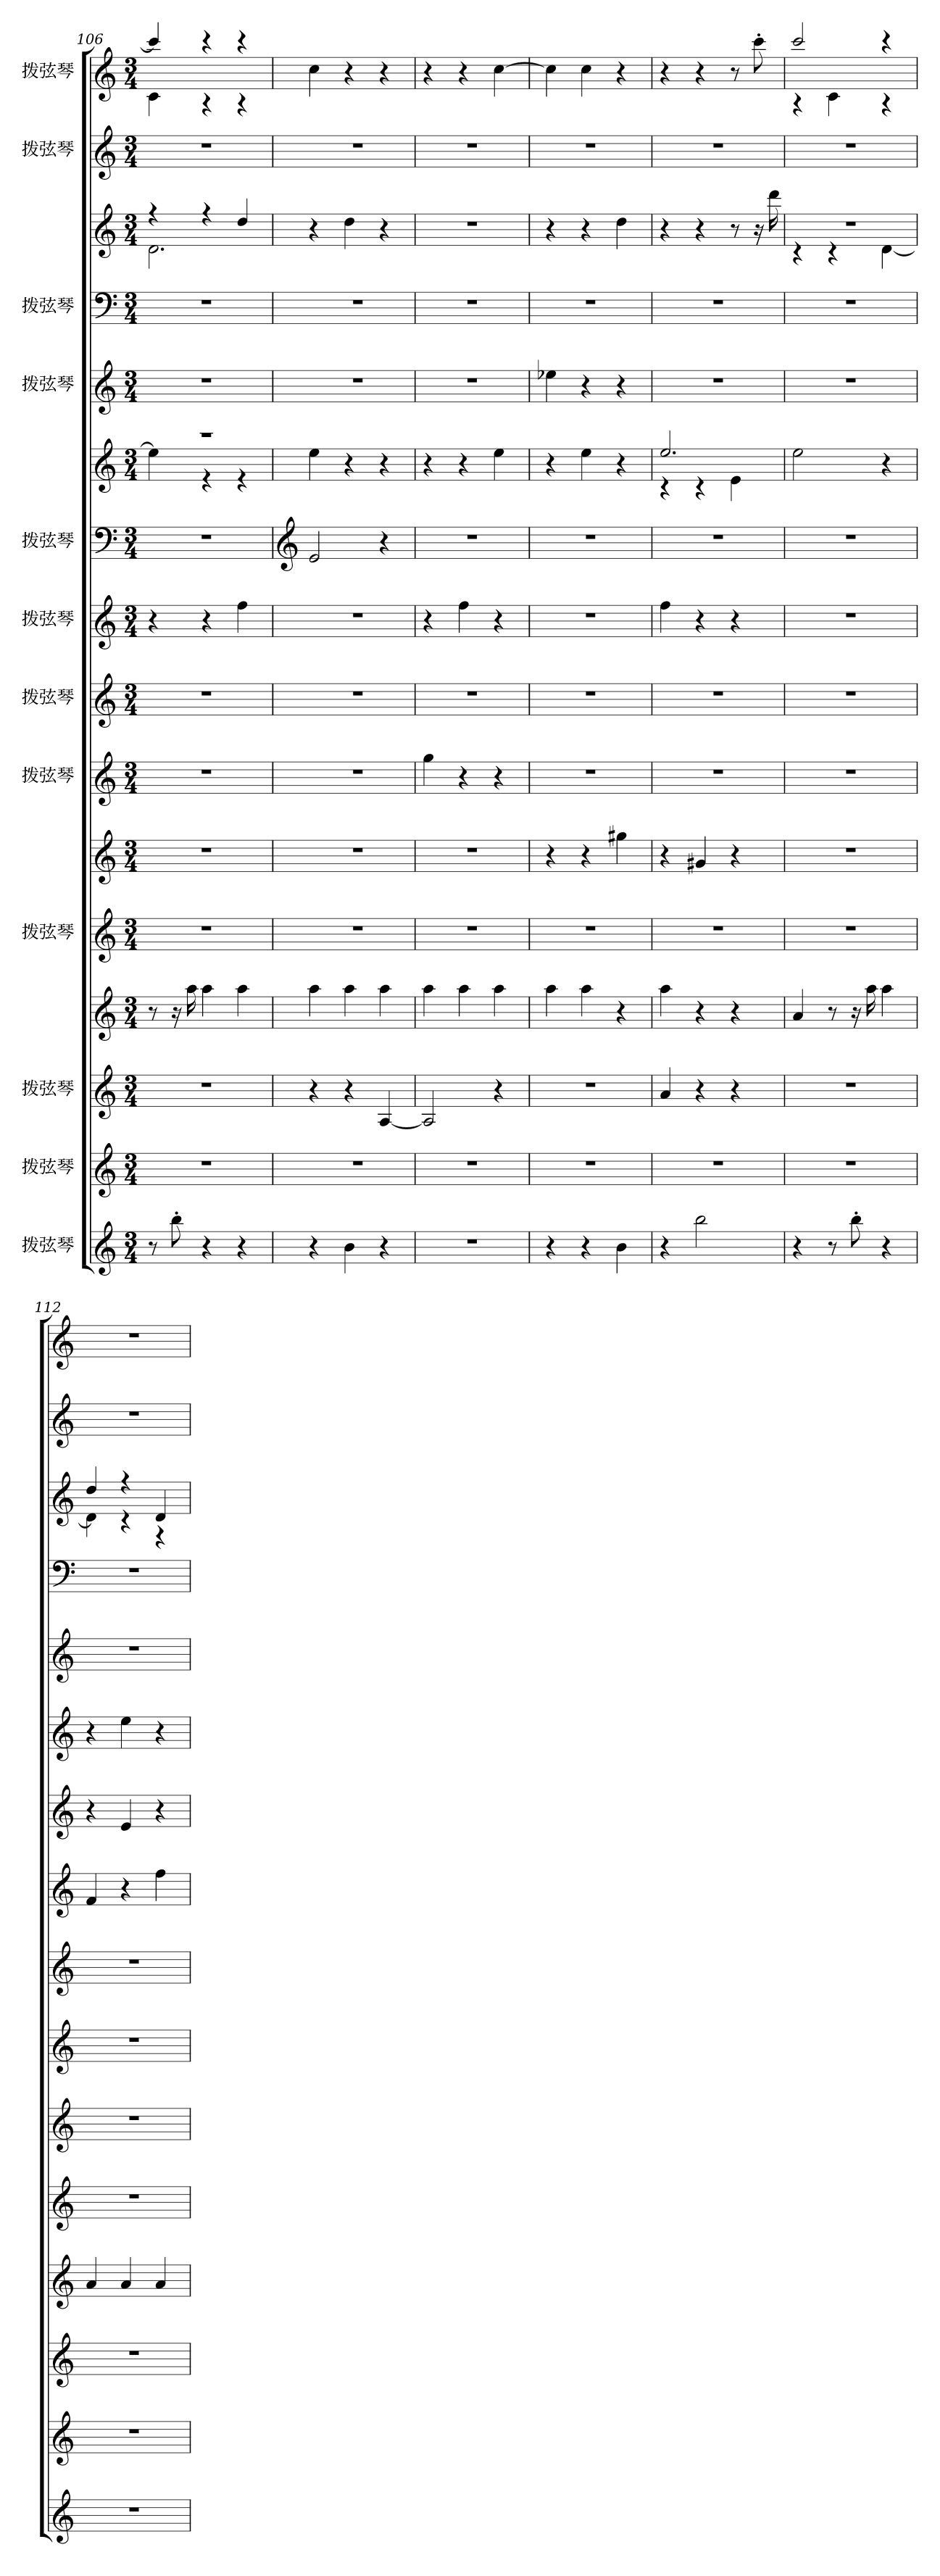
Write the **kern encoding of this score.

**kern	**kern	**kern	**kern	**kern	**kern	**kern	**kern	**kern	**kern	**kern	**kern	**kern	**kern	**kern	**kern
*part12	*part11	*part10	*part10	*part9	*part9	*part8	*part7	*part6	*part5	*part5	*part4	*part3	*part3	*part2	*part1
*staff16	*staff15	*staff14	*staff13	*staff12	*staff11	*staff10	*staff9	*staff8	*staff7	*staff6	*staff5	*staff4	*staff3	*staff2	*staff1
*I"拨弦琴	*I"拨弦琴	*I"拨弦琴	*	*I"拨弦琴	*	*I"拨弦琴	*I"拨弦琴	*I"拨弦琴	*I"拨弦琴	*	*I"拨弦琴	*I"拨弦琴	*	*I"拨弦琴	*I"拨弦琴
*clefG2	*clefG2	*clefG2	*clefG2	*clefG2	*clefG2	*clefG2	*clefG2	*clefG2	*clefF4	*clefG2	*clefG2	*clefF4	*clefG2	*clefG2	*clefG2
*k[]	*k[]	*k[]	*k[]	*k[]	*k[]	*k[]	*k[]	*k[]	*k[]	*k[]	*k[]	*k[]	*k[]	*k[]	*k[]
*M3/4	*M3/4	*M3/4	*M3/4	*M3/4	*M3/4	*M3/4	*M3/4	*M3/4	*M3/4	*M3/4	*M3/4	*M3/4	*M3/4	*M3/4	*M3/4
=106	=106	=106	=106	=106	=106	=106	=106	=106	=106	=106	=106	=106	=106	=106	=106
*	*	*	*	*	*	*	*	*	*	*^	*	*	*^	*	*^
8r	2.r	2.r	8r	2.r	2.r	2.r	2.r	4r	2.r	2.r	4ee\]	2.r	2.r	4r	2.d\	2.r	4ccc/]	4c\
8bb'\	.	.	16r	.	.	.	.	.	.	.	.	.	.	.	.	.	.	.
.	.	.	16aa\	.	.	.	.	.	.	.	.	.	.	.	.	.	.	.
4r	.	.	4aa\	.	.	.	.	4r	.	.	4r	.	.	4r	.	.	4r	4r
4r	.	.	4aa\	.	.	.	.	4ff\	.	.	4r	.	.	4dd/	.	.	4r	4r
*	*	*	*	*	*	*	*	*	*	*v	*v	*	*	*v	*v	*	*v	*v
=107	=107	=107	=107	=107	=107	=107	=107	=107	=107	=107	=107	=107	=107	=107	=107
*	*	*	*	*	*	*	*	*	*clefG2	*	*	*	*	*	*
4r	2.r	4r	4aa\	2.r	2.r	2.r	2.r	2.r	2e/	4ee\	2.r	2.r	4r	2.r	4cc\
4b\	.	4r	4aa\	.	.	.	.	.	.	4r	.	.	4dd\	.	4r
4r	.	[4A/	4aa\	.	.	.	.	.	4r	4r	.	.	4r	.	4r
=108	=108	=108	=108	=108	=108	=108	=108	=108	=108	=108	=108	=108	=108	=108	=108
2.r	2.r	2A/]	4aa\	2.r	2.r	4gg\	2.r	4r	2.r	4r	2.r	2.r	2.r	2.r	4r
.	.	.	4aa\	.	.	4r	.	4ff\	.	4r	.	.	.	.	4r
.	.	4r	4aa\	.	.	4r	.	4r	.	4ee\	.	.	.	.	[4cc\
!!LO:PB:g=z
=109	=109	=109	=109	=109	=109	=109	=109	=109	=109	=109	=109	=109	=109	=109	=109
4r	2.r	2.r	4aa\	2.r	4r	2.r	2.r	2.r	2.r	4r	4ee-X\	2.r	4r	2.r	4cc\]
4r	.	.	4aa\	.	4r	.	.	.	.	4ee\	4r	.	4r	.	4cc\
4b\	.	.	4r	.	4gg#X\	.	.	.	.	4r	4r	.	4dd\	.	4r
=110	=110	=110	=110	=110	=110	=110	=110	=110	=110	=110	=110	=110	=110	=110	=110
*	*	*	*	*	*	*	*	*	*	*^	*	*	*	*	*
4r	2.r	4a/	4aa\	2.r	4r	2.r	2.r	4ff\	2.r	2.ee/	4r	2.r	2.r	4r	2.r	4r
2bb\	.	4r	4r	.	4g#X/	.	.	4r	.	.	4r	.	.	4r	.	4r
.	.	4r	4r	.	4r	.	.	4r	.	.	4e\	.	.	8r	.	8r
.	.	.	.	.	.	.	.	.	.	.	.	.	.	16r	.	8ccc'\
.	.	.	.	.	.	.	.	.	.	.	.	.	.	16ddd\	.	.
*	*	*	*	*	*	*	*	*	*	*v	*v	*	*	*	*	*
=111	=111	=111	=111	=111	=111	=111	=111	=111	=111	=111	=111	=111	=111	=111	=111
*	*	*	*	*	*	*	*	*	*	*	*	*	*^	*	*^
4r	2.r	2.r	4a/	2.r	2.r	2.r	2.r	2.r	2.r	2ee\	2.r	2.r	2.r	4r	2.r	2ccc/	4r
8r	.	.	8r	.	.	.	.	.	.	.	.	.	.	4r	.	.	4c\
8bb'\	.	.	16r	.	.	.	.	.	.	.	.	.	.	.	.	.	.
.	.	.	16aa\	.	.	.	.	.	.	.	.	.	.	.	.	.	.
4r	.	.	4aa\	.	.	.	.	.	.	4r	.	.	.	[4d\	.	4r	4r
*	*	*	*	*	*	*	*	*	*	*	*	*	*	*	*	*v	*v
=112	=112	=112	=112	=112	=112	=112	=112	=112	=112	=112	=112	=112	=112	=112	=112	=112
2.r	2.r	2.r	4a/	2.r	2.r	2.r	2.r	4f/	4r	4r	2.r	2.r	4dd/	4d\]	2.r	2.r
.	.	.	4a/	.	.	.	.	4r	4e/	4ee\	.	.	4r	4r	.	.
.	.	.	4a/	.	.	.	.	4ff\	4r	4r	.	.	4d/	4r	.	.
*	*	*	*	*	*	*	*	*	*	*	*	*	*v	*v	*	*
=	=	=	=	=	=	=	=	=	=	=	=	=	=	=	=
*-	*-	*-	*-	*-	*-	*-	*-	*-	*-	*-	*-	*-	*-	*-	*-
